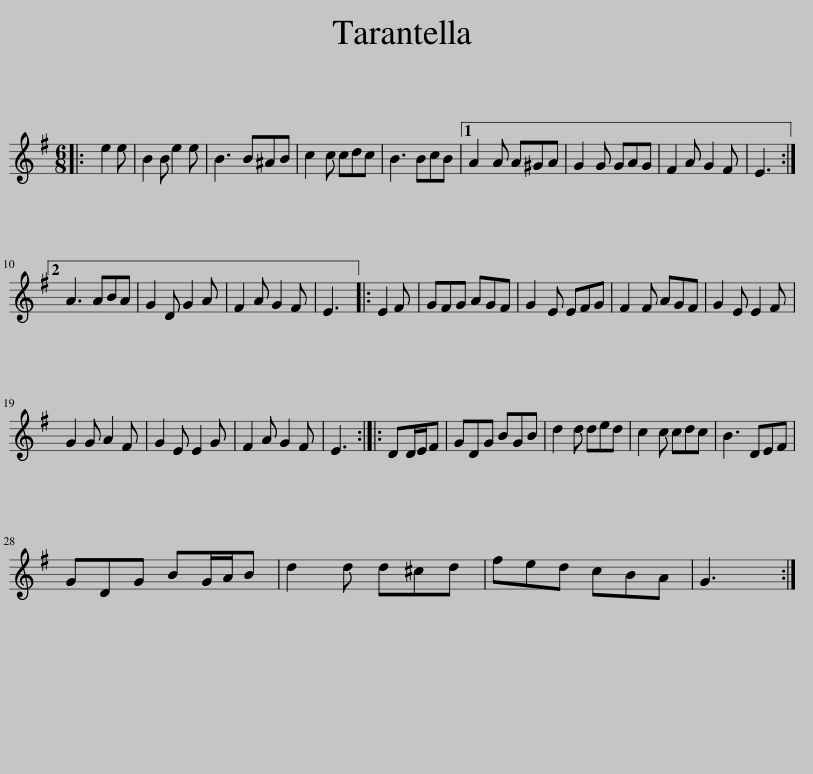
X:1
L:1/8
M:6/8
I:linebreak $
K:Emin
V:1 treble
V:1
|: e2 e | B2 B e2 e | B3 B^AB | c2 c cdc | B3 BcB |1 %5
 A2 A A^GA | G2 G GAG | F2 A G2 F | E3 :|2$ A3 ABA | %10
 G2 D G2 A | F2 A G2 F | E3 |: E2 F | GFG AGF | %15
 G2 E EFG | F2 F AGF | G2 E E2 F |$ G2 G A2 F | G2 E E2 G | %20
 F2 A G2 F | E3 :: DD/E/F | GDG BGB | d2 d ded | %25
 c2 c cdc | B3 DEF |$ GDG BG/A/B | d2 d d^cd | fed cBA | %30
 G3 :| %31
